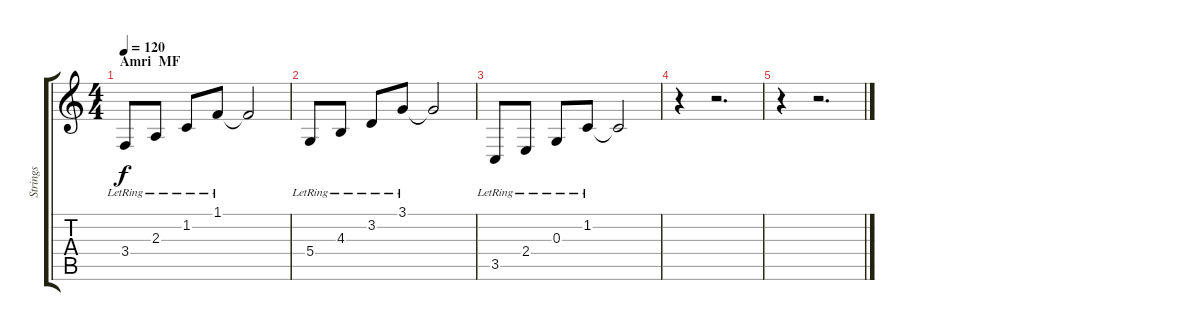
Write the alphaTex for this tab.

\track ("Strings" "Strings") {instrument stringensemble1}
\staff {score tabs}
\tuning (E4 B3 G3 D3 A2 E2) {hide}
\ts (4 4)
\section ("" "Amri  MF")
\tempo 120
\clef g2
\ks c
3.4{lr}.8{dy f} 2.3{lr}.8 1.2{lr}.8 1.1{lr}.8 1.1{t}.2 |
5.4{lr}.8 4.3{lr}.8 3.2{lr}.8 3.1{lr}.8 3.1{t}.2 |
3.5{lr}.8 2.4{lr}.8 0.3{lr}.8 1.2{lr}.8 1.2{t}.2 |
\section ("" "")
r.4 r.2{d} |
r.4 r.2{d}
